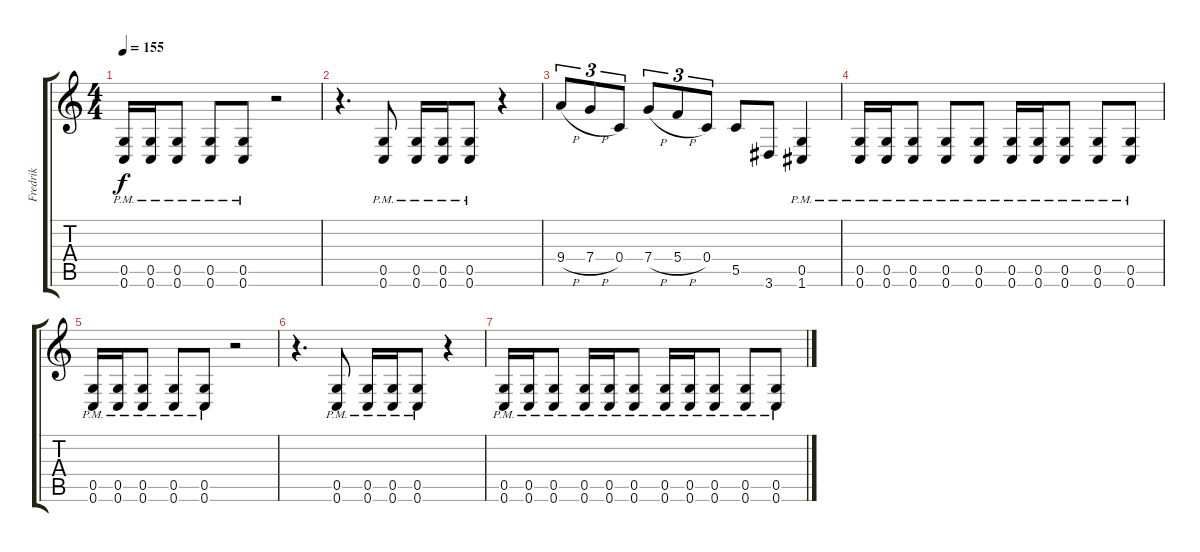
\track ("Fredrik" "Fredrik") {instrument distortionguitar}
\staff {score tabs}
\tuning (D4 A3 F3 C3 G2 C2) {hide}
\ts (4 4)
\tempo 155
\clef g2
\ks c
(0.5{pm} 0.6{pm}).16{dy f} (0.5{pm} 0.6{pm}).16 (0.5{pm} 0.6{pm}).8 (0.5{pm} 0.6{pm}).8 (0.5{pm} 0.6{pm}).8 r.2 |
r.4{d} (0.5{pm} 0.6{pm}).8 (0.5{pm} 0.6{pm}).16 (0.5{pm} 0.6{pm}).16 (0.5{pm} 0.6{pm}).8 r.4 |
9.4{h}.8{tu (3 2)} 7.4{h}.8{tu (3 2)} 0.4.8{tu (3 2)} 7.4{h}.8{tu (3 2)} 5.4{h}.8{tu (3 2)} 0.4.8{tu (3 2)} 5.5.8 3.6.8 (0.5{pm} 1.6{pm}).4 |
(0.5{pm} 0.6{pm}).16 (0.5{pm} 0.6{pm}).16 (0.5{pm} 0.6{pm}).8 (0.5{pm} 0.6{pm}).8 (0.5{pm} 0.6{pm}).8 (0.5{pm} 0.6{pm}).16 (0.5{pm} 0.6{pm}).16 (0.5{pm} 0.6{pm}).8 (0.5{pm} 0.6{pm}).8 (0.5{pm} 0.6{pm}).8 |
(0.5{pm} 0.6{pm}).16 (0.5{pm} 0.6{pm}).16 (0.5{pm} 0.6{pm}).8 (0.5{pm} 0.6{pm}).8 (0.5{pm} 0.6{pm}).8 r.2 |
r.4{d} (0.5{pm} 0.6{pm}).8 (0.5{pm} 0.6{pm}).16 (0.5{pm} 0.6{pm}).16 (0.5{pm} 0.6{pm}).8 r.4 |
(0.5{pm} 0.6{pm}).16 (0.5{pm} 0.6{pm}).16 (0.5{pm} 0.6{pm}).8 (0.5{pm} 0.6{pm}).16 (0.5{pm} 0.6{pm}).16 (0.5{pm} 0.6{pm}).8 (0.5{pm} 0.6{pm}).16 (0.5{pm} 0.6{pm}).16 (0.5{pm} 0.6{pm}).8 (0.5{pm} 0.6{pm}).8 (0.5{pm} 0.6{pm}).8
